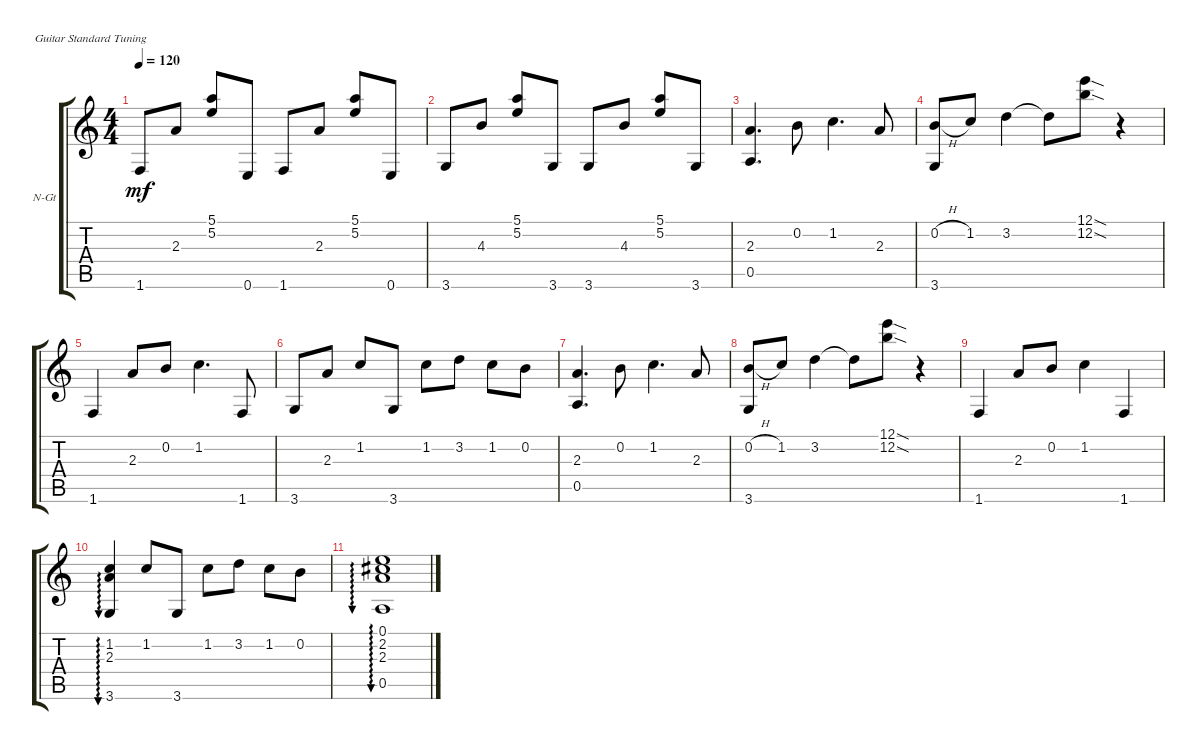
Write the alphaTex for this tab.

\defaultSystemsLayout 4
\bracketExtendMode groupsimilarinstruments
\firstSystemTrackNameOrientation horizontal
\otherSystemsTrackNameOrientation horizontal
\track ("Nylon Guitar" "N-Gt") {instrument acousticguitarnylon}
\staff {score tabs}
\tuning (E4 B3 G3 D3 A2 E2)
\ts (4 4)
\tempo 120
\clef g2
\ks c
1.6.8{dy mf} 2.3.8 (5.1 5.2).8 0.6.8 1.6.8 2.3.8 (5.1 5.2).8 0.6.8 |
3.6.8 4.3.8 (5.1 5.2).8 3.6.8 3.6.8 4.3.8 (5.1 5.2).8 3.6.8 |
(2.3 0.5).4{d} 0.2.8 1.2.4{d} 2.3.8 |
(3.6 0.2{h}).8 1.2.8 3.2.4 3.2{t}.8 (12.1{sod} 12.2{sod}).8 r.4 |
1.6.4 2.3.8 0.2.8 1.2.4{d} 1.6.8 |
3.6.8 2.3.8 1.2.8 3.6.8 1.2.8 3.2.8 1.2.8 0.2.8 |
(0.5 2.3).4{d} 0.2.8 1.2.4{d} 2.3.8 |
(3.6 0.2{h}).8 1.2.8 3.2.4 3.2{t}.8 (12.1{sod} 12.2{sod}).8 r.4 |
1.6.4 2.3.8 0.2.8 1.2.4 1.6.4 |
(1.2 2.3 3.6).4{au 0} 1.2.8 3.6.8 1.2.8 3.2.8 1.2.8 0.2.8 |
(0.1 2.2 2.3 0.5).1{au 30}
